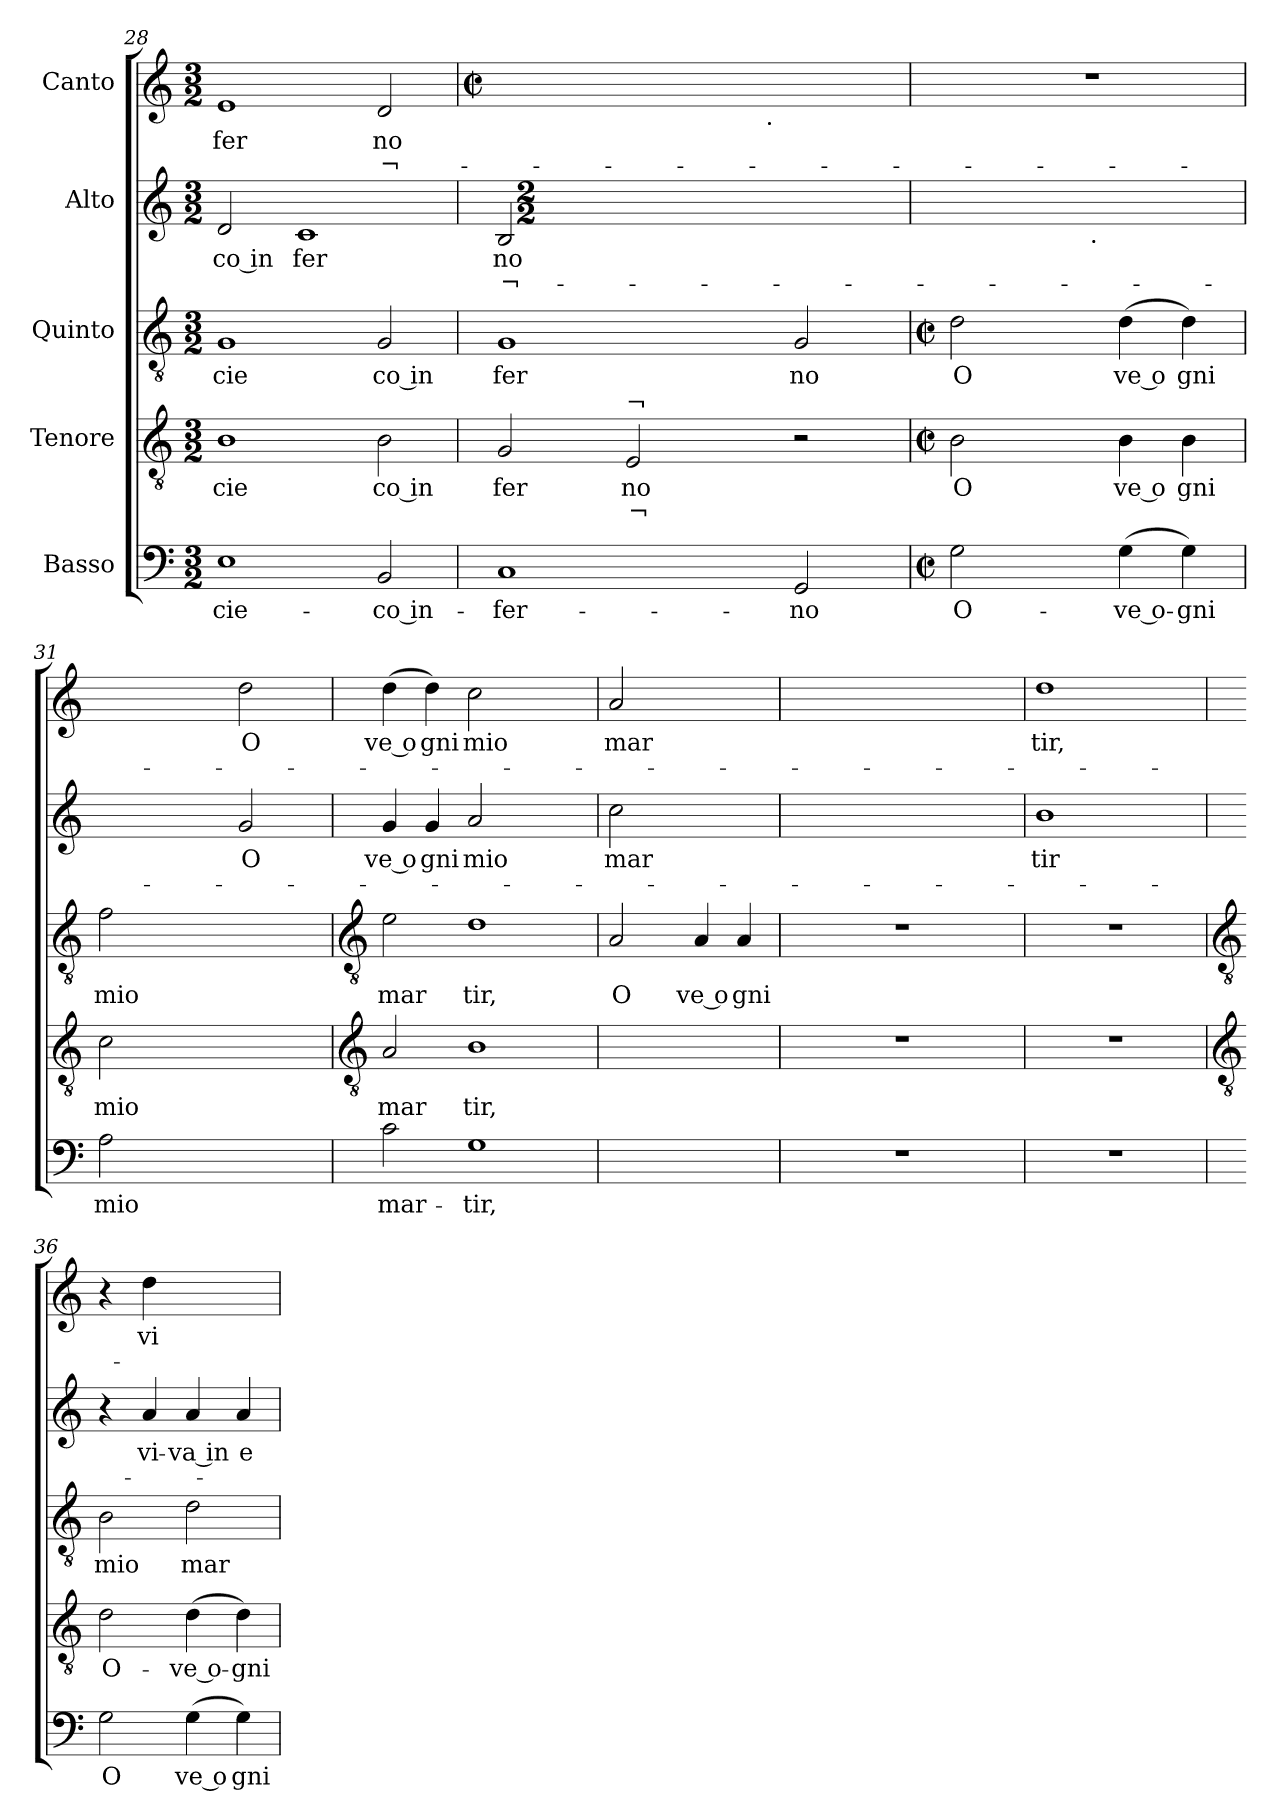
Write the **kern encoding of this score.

**kern	**text	**kern	**text	**text	**kern	**text	**kern	**text	**text	**kern	**text	**text
*part5	*part5	*part4	*part4	*part4	*part3	*part3	*part2	*part2	*part2	*part1	*part1	*part1
*staff5	*staff5	*staff4	*staff4	*staff4	*staff3	*staff3	*staff2	*staff2	*staff2	*staff1	*staff1	*staff1
*I"Basso	*	*I"Tenore	*	*	*I"Quinto	*	*I"Alto	*	*	*I"Canto	*	*
*clefF4	*	*clefGv2	*	*	*clefGv2	*	*clefG2	*	*	*clefG2	*	*
*k[]	*	*k[]	*	*	*k[]	*	*k[]	*	*	*k[]	*	*
*C:	*	*C:	*	*	*C:	*	*C:	*	*	*C:	*	*
*M3/2	*	*M3/2	*	*	*M3/2	*	*M3/2	*	*	*M3/2	*	*
=28A	=28A	=28A	=28A	=28A	=28A	=28A	=28A	=28A	=28A	=28A	=28A	=28A
!	!LO:LY:b	!	!LO:LY:b	!	!	!LO:LY:b	!	!LO:LY:b	!	!	!LO:LY:b	!
1E	cie-	1B	cie	.	1G	cie	2d/	co in	.	1e	fer	.
!	!	!	!	!	!	!	!	!LO:LY:b	!	!	!	!
.	.	.	.	.	.	.	1c	fer	.	.	.	.
!	!LO:LY:b	!	!LO:LY:b	!	!	!LO:LY:b	!	!	!	!	!LO:LY:b	!LO:LY:b
2BB/	-co in-	2B\	co in	.	2G/	co in	.	.	.	2d/	no	¬-
=29A	=29A	=29A	=29A	=29A	=29A	=29A	=29A	=29A	=29A	=29A	=29A	=29A
*	*	*	*	*	*	*	*	*	*	*M2/2	*	*
*	*	*	*	*	*	*	*	*	*	*met(c|)	*	*
!	!LO:LY:b	!	!LO:LY:b	!	!	!LO:LY:b	!	!LO:LY:b	!LO:LY:b	!	!	!
1C	-fer-	2G/	fer	.	1G	fer	2B/	no	¬-	4ryy	.	.
.	.	.	.	.	.	.	.	.	.	4ryy	.	.
*	*	*	*	*	*	*	*M2/2	*	*	*	*	*
*	*	*	*	*	*	*	*met(c|)	*	*	*	*	*
!	!	!LO:TX:a:t=¬	!	!	!	!	!	!	!	!	!	!
!	!	!	!LO:LY:b	!LO:LY:b	!	!	!	!	!	!	!	!
.	.	2E/	no	¬	.	.	4ryy	.	.	4ryy	.	.
.	.	.	.	.	.	.	4ryy	.	.	32ryy	.	.
.	.	.	.	.	.	.	.	.	.	32ryy	.	.
.	.	.	.	.	.	.	.	.	.	32ryy	.	.
.	.	.	.	.	.	.	.	.	.	32ryy	.	.
.	.	.	.	.	.	.	.	.	.	32ryy	.	.
.	.	.	.	.	.	.	.	.	.	32ryy	.	.
!	!	!	!	!	!	!	!	!	!	!LO:TX:b:t=.	!	!
.	.	.	.	.	.	.	.	.	.	32ryy	.	.
.	.	.	.	.	.	.	.	.	.	4ryy	.	.
!	!LO:LY:b	!	!	!	!	!LO:LY:b	!	!	!	!	!	!
2GG/	-no	2r	.	.	2G/	no	2ryy	.	.	.	.	.
.	.	.	.	.	.	.	.	.	.	4ryy	.	.
.	.	.	.	.	.	.	.	.	.	32ryy	.	.
=30	=30	=30	=30	=30	=30	=30	=30	=30	=30	=30	=30	=30
*M2/2	*	*M2/2	*	*	*M2/2	*	*	*	*	*	*	*
*met(c|)	*	*met(c|)	*	*	*met(c|)	*	*	*	*	*	*	*
!	!LO:LY:b	!	!LO:LY:b	!	!	!LO:LY:b	!	!	!	!	!	!
2G\	O-	2B\	O	.	2d\	O	4ryy	.	.	1r	.	.
.	.	.	.	.	.	.	32ryy	.	.	.	.	.
.	.	.	.	.	.	.	32ryy	.	.	.	.	.
.	.	.	.	.	.	.	32ryy	.	.	.	.	.
.	.	.	.	.	.	.	32ryy	.	.	.	.	.
.	.	.	.	.	.	.	32ryy	.	.	.	.	.
.	.	.	.	.	.	.	32ryy	.	.	.	.	.
!	!	!	!	!	!	!	!LO:TX:b:t=.	!	!	!	!	!
.	.	.	.	.	.	.	32ryy	.	.	.	.	.
.	.	.	.	.	.	.	4ryy	.	.	.	.	.
!	!LO:LY:b	!	!LO:LY:b	!	!	!LO:LY:b	!	!	!	!	!	!
(>4G\	-ve o-	4B\	ve o	.	(>4d\	ve o	.	.	.	.	.	.
.	.	.	.	.	.	.	4ryy	.	.	.	.	.
!	!LO:LY:b	!	!LO:LY:b	!	!	!LO:LY:b	!	!	!	!	!	!
4G\)	-gni	4B\)	gni	.	4d\)	gni	.	.	.	.	.	.
.	.	.	.	.	.	.	32ryy	.	.	.	.	.
!!LO:LB:g=z
=31	=31	=31	=31	=31	=31	=31	=31	=31	=31	=31	=31	=31
!	!LO:LY:b	!	!LO:LY:b	!	!	!LO:LY:b	!	!	!	!	!	!
2A\	mio	2c\	mio	.	2f\	mio	4ryy	.	.	4ryy	.	.
.	.	.	.	.	.	.	4ryy	.	.	4ryy	.	.
2ryy	.	2ryy	.	.	2ryy	.	4ryy	.	.	4ryy	.	.
.	.	.	.	.	.	.	32ryy	.	.	32ryy	.	.
!	!	!	!	!	!	!	!	!LO:LY:b	!	!	!LO:LY:b	!
.	.	.	.	.	.	.	2g/	-O	.	2dd\	-O	.
4ryy	.	4ryy	.	.	4ryy	.	.	.	.	.	.	.
32ryy	.	32ryy	.	.	32ryy	.	.	.	.	.	.	.
!!LO:LB:g=z
=32	=32	=32	=32	=32	=32	=32	=32	=32	=32	=32	=32	=32
*	*	*clefGv2	*	*	*clefGv2	*	*	*	*	*	*	*
!	!LO:LY:b	!	!LO:LY:b	!	!	!LO:LY:b	!	!LO:LY:b	!	!	!LO:LY:b	!
2c\	mar-	2A/	mar	.	2e\	mar	4g/	ve o	.	(>4dd\	ve o	.
!	!	!	!	!	!	!	!	!LO:LY:b	!	!	!LO:LY:b	!
.	.	.	.	.	.	.	4g/	gni	.	4dd\)	gni	.
!	!LO:LY:b	!	!LO:LY:b	!	!	!LO:LY:b	!	!LO:LY:b	!	!	!LO:LY:b	!
1G	-tir,	1B	tir,	.	1d	tir,	2a/	mio	.	2cc\	mio	.
.	.	.	.	.	.	.	2ryy	.	.	2ryy	.	.
=33	=33	=33	=33	=33	=33	=33	=33	=33	=33	=33	=33	=33
!	!	!	!	!	!	!LO:LY:b	!	!LO:LY:b	!	!	!LO:LY:b	!
4ryy	.	4ryy	.	.	2A/	O	2cc\	mar	.	2a/	mar	.
4ryy	.	4ryy	.	.	.	.	.	.	.	.	.	.
!	!	!	!	!	!	!LO:LY:b	!	!	!	!	!	!
4ryy	.	4ryy	.	.	(>4A/	ve o	4ryy	.	.	4ryy	.	.
!	!	!	!	!	!	!LO:LY:b	!	!	!	!	!	!
4ryy	.	4ryy	.	.	4A/	gni	4ryy	.	.	4ryy	.	.
=34	=34	=34	=34	=34	=34	=34	=34	=34	=34	=34	=34	=34
1r	.	1r	.	.	1r	.	128ryy	.	.	128ryy	.	.
.	.	.	.	.	.	.	128ryy	.	.	128ryy	.	.
.	.	.	.	.	.	.	128ryy	.	.	128ryy	.	.
.	.	.	.	.	.	.	128ryy	.	.	128ryy	.	.
.	.	.	.	.	.	.	128ryy	.	.	128ryy	.	.
.	.	.	.	.	.	.	128ryy	.	.	128ryy	.	.
.	.	.	.	.	.	.	128ryy	.	.	128ryy	.	.
.	.	.	.	.	.	.	128ryy	.	.	128ryy	.	.
.	.	.	.	.	.	.	128ryy	.	.	128ryy	.	.
.	.	.	.	.	.	.	128ryy	.	.	128ryy	.	.
.	.	.	.	.	.	.	128ryy	.	.	128ryy	.	.
.	.	.	.	.	.	.	128ryy	.	.	128ryy	.	.
.	.	.	.	.	.	.	128ryy	.	.	128ryy	.	.
.	.	.	.	.	.	.	128ryy	.	.	128ryy	.	.
.	.	.	.	.	.	.	128ryy	.	.	128ryy	.	.
.	.	.	.	.	.	.	128ryy	.	.	128ryy	.	.
.	.	.	.	.	.	.	128ryy	.	.	128ryy	.	.
.	.	.	.	.	.	.	128ryy	.	.	128ryy	.	.
.	.	.	.	.	.	.	128ryy	.	.	128ryy	.	.
.	.	.	.	.	.	.	128ryy	.	.	128ryy	.	.
.	.	.	.	.	.	.	128ryy	.	.	128ryy	.	.
.	.	.	.	.	.	.	2ryy	.	.	2ryy	.	.
.	.	.	.	.	.	.	4ryy	.	.	4ryy	.	.
.	.	.	.	.	.	.	16ryy	.	.	16ryy	.	.
.	.	.	.	.	.	.	64.ryy	.	.	64.ryy	.	.
!!LO:LB:g=z
=35	=35	=35	=35	=35	=35	=35	=35	=35	=35	=35	=35	=35
!	!	!	!	!	!	!	!	!LO:LY:b	!	!	!LO:LY:b	!
*	*	*	*	*	*	*	*^	*	*	*	*	*
1r	.	1r	.	.	1r	.	1b/	4ryy	tir	.	1dd	tir,	.
.	.	.	.	.	.	.	.	4ryy	.	.	.	.	.
.	.	.	.	.	.	.	.	4ryy	.	.	.	.	.
.	.	.	.	.	.	.	.	4ryy	.	.	.	.	.
!!LO:LB:g=z
=36	=36	=36	=36	=36	=36	=36	=36	=36	=36	=36	=36	=36	=36
*	*	*clefGv2	*	*	*clefGv2	*	*	*	*	*	*	*	*
!	!LO:LY:b	!	!LO:LY:b	!	!	!LO:LY:b	!	!	!	!	!	!	!
2G\	O	2d\	O-	.	2B\	mio	4r	4ryy	.	.	4r	.	.
!	!	!	!	!	!	!	!	!	!LO:LY:b	!	!	!LO:LY:b	!
.	.	.	.	.	.	.	4a/	4ryy	vi-	.	4dd\	vi-	.
!	!LO:LY:b	!	!LO:LY:b	!	!	!LO:LY:b	!	!	!LO:LY:b	!	!	!	!
(>4G\	ve o	(>4d\	-ve o-	.	2d\	mar	4a/	4ryy	-va in	.	4ryy	.	.
!	!LO:LY:b	!	!LO:LY:b	!	!	!	!	!	!LO:LY:b	!	!	!	!
4G\)	gni	4d\)	-gni	.	.	.	4a/	4ryy	e-	.	4ryy	.	.
*	*	*	*	*	*	*	*v	*v	*	*	*	*	*
=	=	=	=	=	=	=	=	=	=	=	=	=
*-	*-	*-	*-	*-	*-	*-	*-	*-	*-	*-	*-	*-
